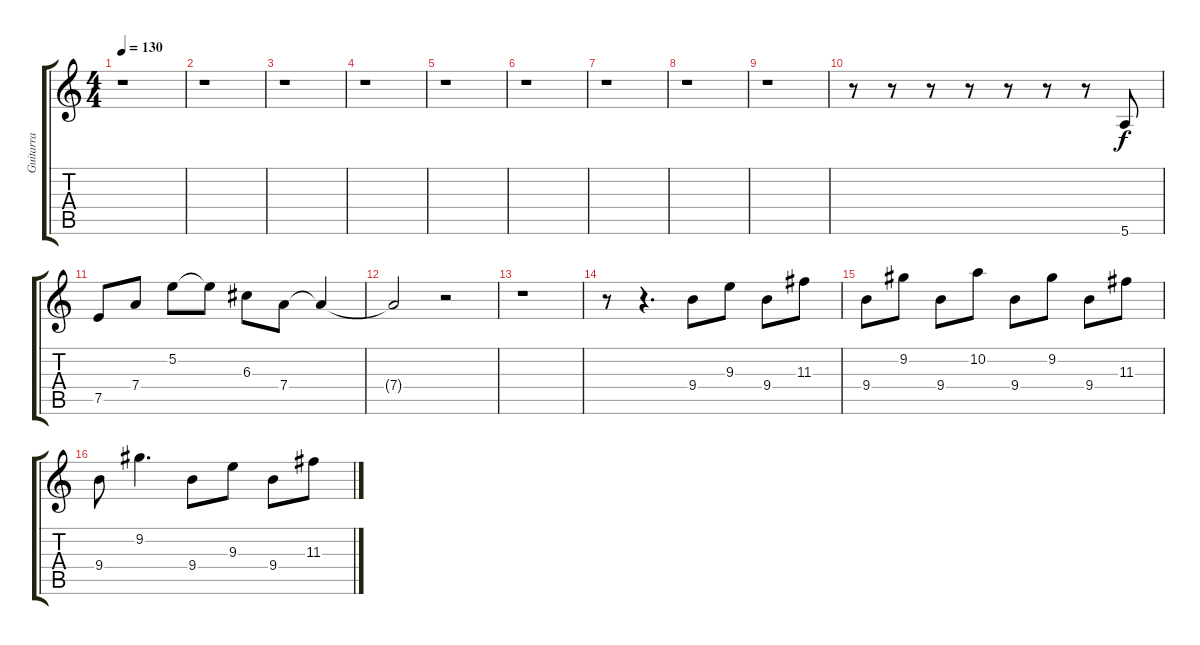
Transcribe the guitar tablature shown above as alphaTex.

\track ("Guitarra" "Guitarra") {instrument overdrivenguitar}
\staff {score tabs}
\tuning (E4 B3 G3 D3 A2 E2) {hide}
\ts (4 4)
\tempo 130
\clef g2
\ks c
r.1{dy f} |
r.1 |
r.1 |
r.1 |
r.1 |
r.1 |
r.1 |
r.1 |
r.1 |
r.8 r.8 r.8 r.8 r.8 r.8 r.8 5.6.8 |
7.5.8 7.4.8 5.2.8 5.2{t}.8 6.3.8 7.4.8 7.4{t}.4 |
7.4{t}.2 r.2 |
r.1 |
r.8{instrument overdrivenguitar} r.4{d} 9.4.8 9.3.8 9.4.8 11.3.8 |
9.4.8 9.2.8 9.4.8 10.2.8 9.4.8 9.2.8 9.4.8 11.3.8 |
9.4.8 9.2.4{d} 9.4.8 9.3.8 9.4.8 11.3.8
